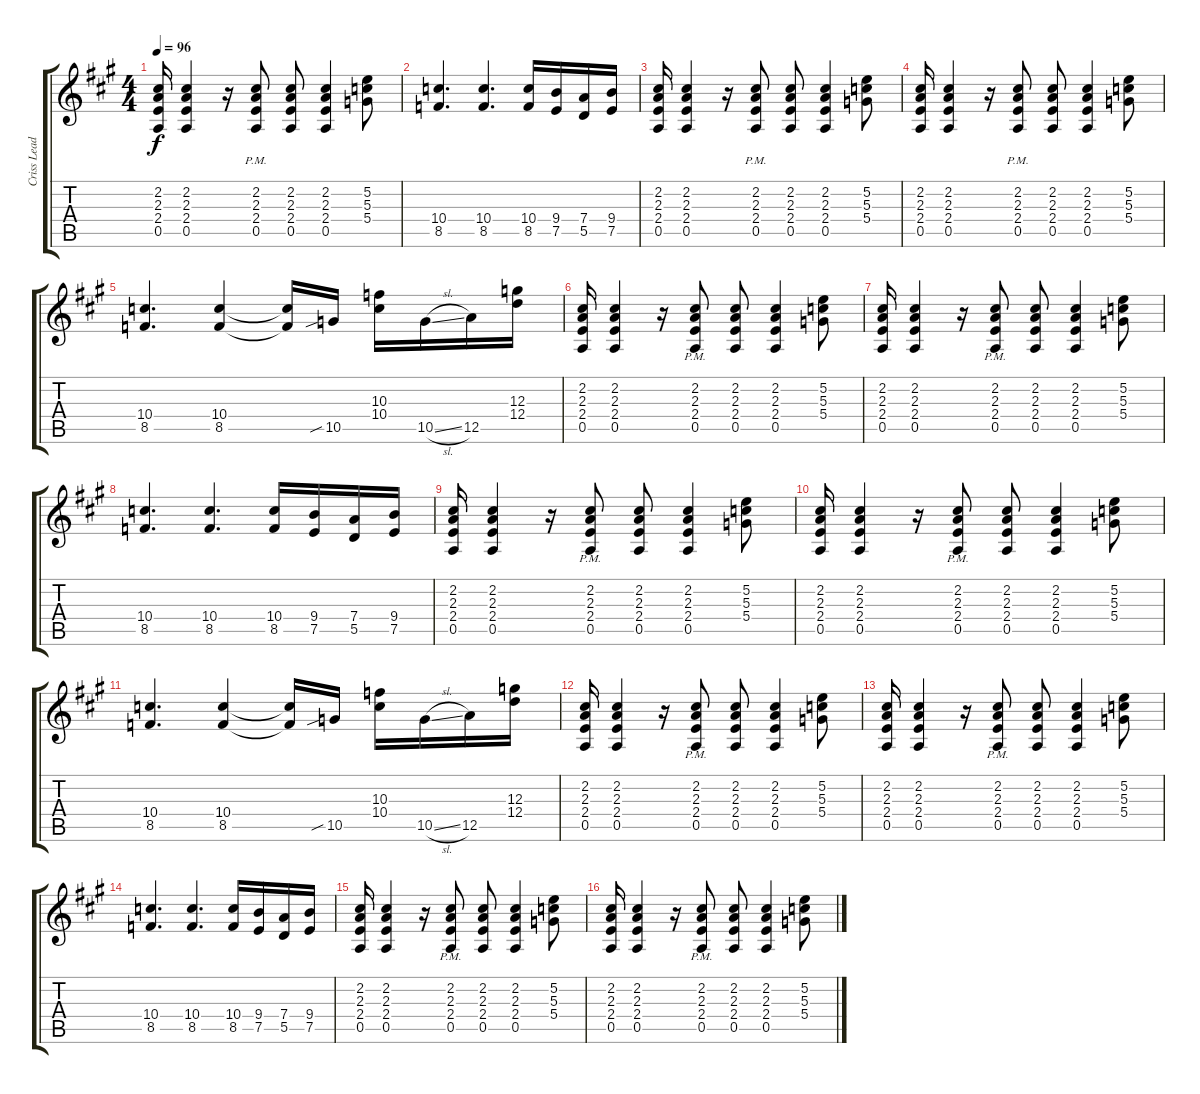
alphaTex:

\track ("Criss Lead [Electric]" "Criss Lead") {instrument distortionguitar}
\staff {score tabs}
\tuning (E4 B3 G3 D3 A2 E2) {hide}
\ts (4 4)
\tempo 96
\clef g2
\ks a
(2.2 2.3 2.4 0.5).16{dy f} (2.2 2.3 2.4 0.5).4 r.16 (2.2{pm} 2.3{pm} 2.4{pm} 0.5{pm}).8 (2.2 2.3 2.4 0.5).8 (2.2 2.3 2.4 0.5).4 (5.2 5.3 5.4).8 |
(10.4 8.5).4{d} (10.4 8.5).4{d} (10.4 8.5).16 (9.4 7.5).16 (7.4 5.5).16 (9.4 7.5).16 |
(2.2 2.3 2.4 0.5).16 (2.2 2.3 2.4 0.5).4 r.16 (2.2{pm} 2.3{pm} 2.4{pm} 0.5{pm}).8 (2.2 2.3 2.4 0.5).8 (2.2 2.3 2.4 0.5).4 (5.2 5.3 5.4).8 |
(2.2 2.3 2.4 0.5).16 (2.2 2.3 2.4 0.5).4 r.16 (2.2{pm} 2.3{pm} 2.4{pm} 0.5{pm}).8 (2.2 2.3 2.4 0.5).8 (2.2 2.3 2.4 0.5).4 (5.2 5.3 5.4).8 |
(10.4 8.5).4{d} (10.4 8.5).4 (10.4{t} 8.5{t}).16 10.5{sib}.16 (10.3 10.4).16 10.5{sl}.16 12.5.16 (12.3 12.4).16 |
(2.2 2.3 2.4 0.5).16 (2.2 2.3 2.4 0.5).4 r.16 (2.2{pm} 2.3{pm} 2.4{pm} 0.5{pm}).8 (2.2 2.3 2.4 0.5).8 (2.2 2.3 2.4 0.5).4 (5.2 5.3 5.4).8 |
(2.2 2.3 2.4 0.5).16 (2.2 2.3 2.4 0.5).4 r.16 (2.2{pm} 2.3{pm} 2.4{pm} 0.5{pm}).8 (2.2 2.3 2.4 0.5).8 (2.2 2.3 2.4 0.5).4 (5.2 5.3 5.4).8 |
(10.4 8.5).4{d} (10.4 8.5).4{d} (10.4 8.5).16 (9.4 7.5).16 (7.4 5.5).16 (9.4 7.5).16 |
(2.2 2.3 2.4 0.5).16 (2.2 2.3 2.4 0.5).4 r.16 (2.2{pm} 2.3{pm} 2.4{pm} 0.5{pm}).8 (2.2 2.3 2.4 0.5).8 (2.2 2.3 2.4 0.5).4 (5.2 5.3 5.4).8 |
(2.2 2.3 2.4 0.5).16 (2.2 2.3 2.4 0.5).4 r.16 (2.2{pm} 2.3{pm} 2.4{pm} 0.5{pm}).8 (2.2 2.3 2.4 0.5).8 (2.2 2.3 2.4 0.5).4 (5.2 5.3 5.4).8 |
(10.4 8.5).4{d} (10.4 8.5).4 (10.4{t} 8.5{t}).16 10.5{sib}.16 (10.3 10.4).16 10.5{sl}.16 12.5.16 (12.3 12.4).16 |
(2.2 2.3 2.4 0.5).16 (2.2 2.3 2.4 0.5).4 r.16 (2.2{pm} 2.3{pm} 2.4{pm} 0.5{pm}).8 (2.2 2.3 2.4 0.5).8 (2.2 2.3 2.4 0.5).4 (5.2 5.3 5.4).8 |
(2.2 2.3 2.4 0.5).16 (2.2 2.3 2.4 0.5).4 r.16 (2.2{pm} 2.3{pm} 2.4{pm} 0.5{pm}).8 (2.2 2.3 2.4 0.5).8 (2.2 2.3 2.4 0.5).4 (5.2 5.3 5.4).8 |
(10.4 8.5).4{d} (10.4 8.5).4{d} (10.4 8.5).16 (9.4 7.5).16 (7.4 5.5).16 (9.4 7.5).16 |
(2.2 2.3 2.4 0.5).16 (2.2 2.3 2.4 0.5).4 r.16 (2.2{pm} 2.3{pm} 2.4{pm} 0.5{pm}).8 (2.2 2.3 2.4 0.5).8 (2.2 2.3 2.4 0.5).4 (5.2 5.3 5.4).8 |
(2.2 2.3 2.4 0.5).16 (2.2 2.3 2.4 0.5).4 r.16 (2.2{pm} 2.3{pm} 2.4{pm} 0.5{pm}).8 (2.2 2.3 2.4 0.5).8 (2.2 2.3 2.4 0.5).4 (5.2 5.3 5.4).8
